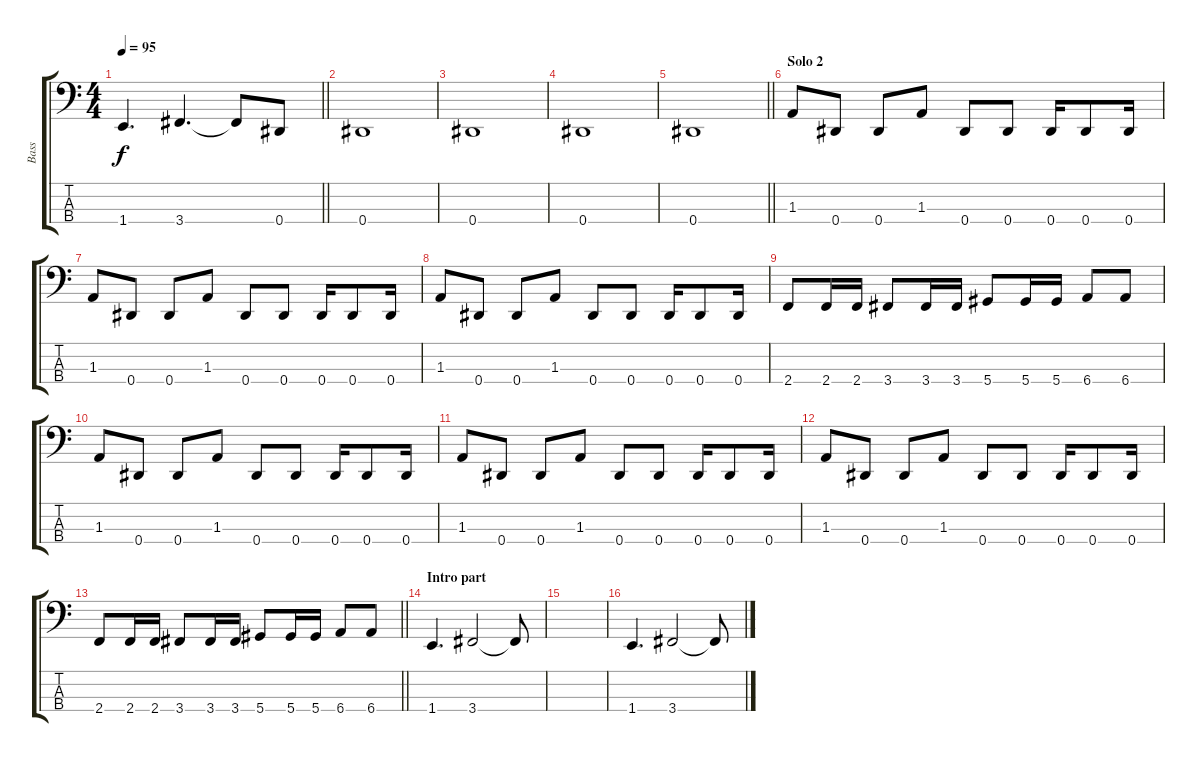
\track ("Bass" "Bass") {instrument electricbasspick}
\staff {score tabs}
\tuning (Gb2 Db2 Ab1 Eb1) {hide}
\ts (4 4)
\tempo 95
\clef f4
\barLineRight lightlight
\ks c
1.4{t}.4{d dy f} 3.4.4{d} 3.4{t}.8 0.4.8 |
0.4.1 |
0.4.1 |
0.4.1 |
\barLineRight lightlight
0.4.1 |
\section ("" "Solo 2")
1.3.8 0.4.8 0.4.8 1.3.8 0.4.8 0.4.8 0.4.16 0.4.8 0.4.16 |
1.3.8 0.4.8 0.4.8 1.3.8 0.4.8 0.4.8 0.4.16 0.4.8 0.4.16 |
1.3.8 0.4.8 0.4.8 1.3.8 0.4.8 0.4.8 0.4.16 0.4.8 0.4.16 |
2.4.8 2.4.16 2.4.16 3.4.8 3.4.16 3.4.16 5.4.8 5.4.16 5.4.16 6.4.8 6.4.8 |
1.3.8 0.4.8 0.4.8 1.3.8 0.4.8 0.4.8 0.4.16 0.4.8 0.4.16 |
1.3.8 0.4.8 0.4.8 1.3.8 0.4.8 0.4.8 0.4.16 0.4.8 0.4.16 |
1.3.8 0.4.8 0.4.8 1.3.8 0.4.8 0.4.8 0.4.16 0.4.8 0.4.16 |
\barLineRight lightlight
2.4.8 2.4.16 2.4.16 3.4.8 3.4.16 3.4.16 5.4.8 5.4.16 5.4.16 6.4.8 6.4.8 |
\section ("" "Intro part")
1.4.4{d} 3.4.2 3.4{t}.8 |
|
1.4.4{d} 3.4.2 3.4{t}.8
